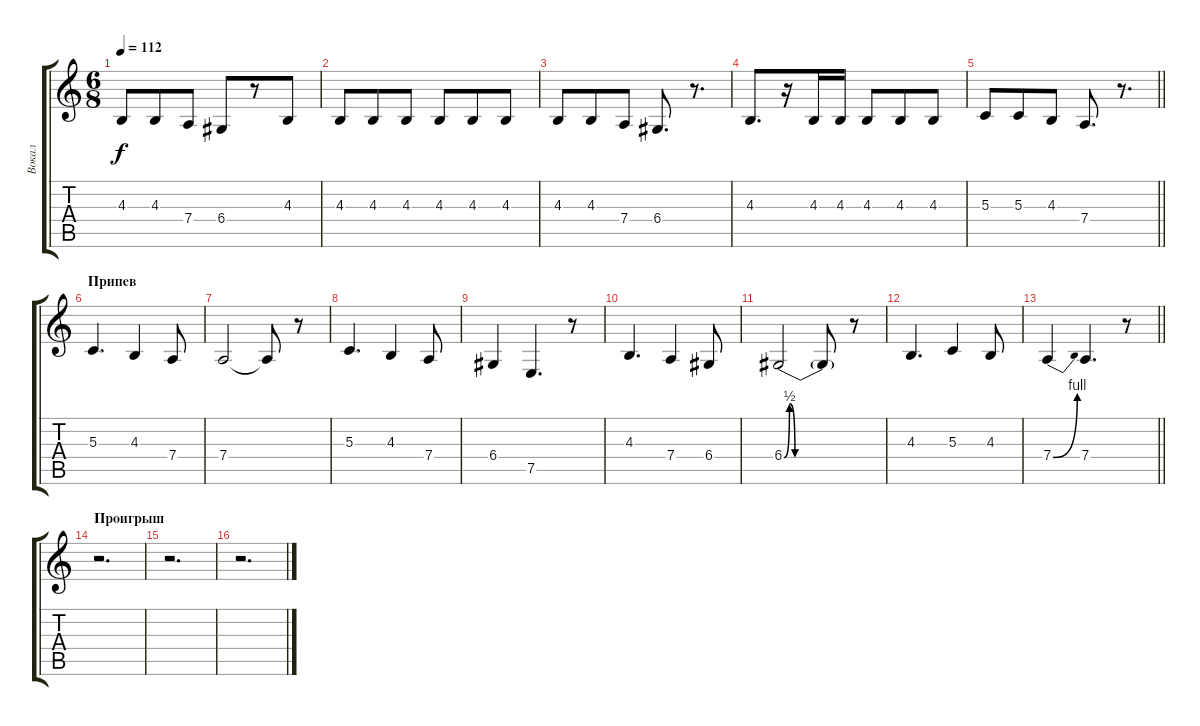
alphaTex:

\track ("Вокал" "Вокал") {instrument altosax}
\staff {score tabs}
\tuning (E4 B3 G3 D3 A2 E2) {hide}
\ts (6 8)
\tempo 112
\clef g2
\ks c
4.3.8{dy f} 4.3.8 7.4.8 6.4.8 r.8 4.3.8 |
4.3.8 4.3.8 4.3.8 4.3.8 4.3.8 4.3.8 |
4.3.8 4.3.8 7.4.8 6.4.8{d} r.8{d} |
4.3.8{d} r.16 4.3.16 4.3.16 4.3.8 4.3.8 4.3.8 |
\barLineRight lightlight
5.3.8 5.3.8 4.3.8 7.4.8{d} r.8{d} |
\section ("" "Припев")
5.3.4{d} 4.3.4 7.4.8 |
7.4.2 7.4{t}.8 r.8 |
5.3.4{d} 4.3.4 7.4.8 |
6.4.4 7.5.4{d} r.8 |
4.3.4{d} 7.4.4 6.4.8 |
6.4{be (custom 0 0 5 2 10 0 60 0)}.2 6.4{t}.8 r.8 |
4.3.4{d} 5.3.4 4.3.8 |
\barLineRight lightlight
7.4{be (bend 0 0 60 4)}.4 7.4.4{d} r.8 |
\section ("" "Проигрыш")
r.2{d} |
r.2{d} |
r.2{d}
